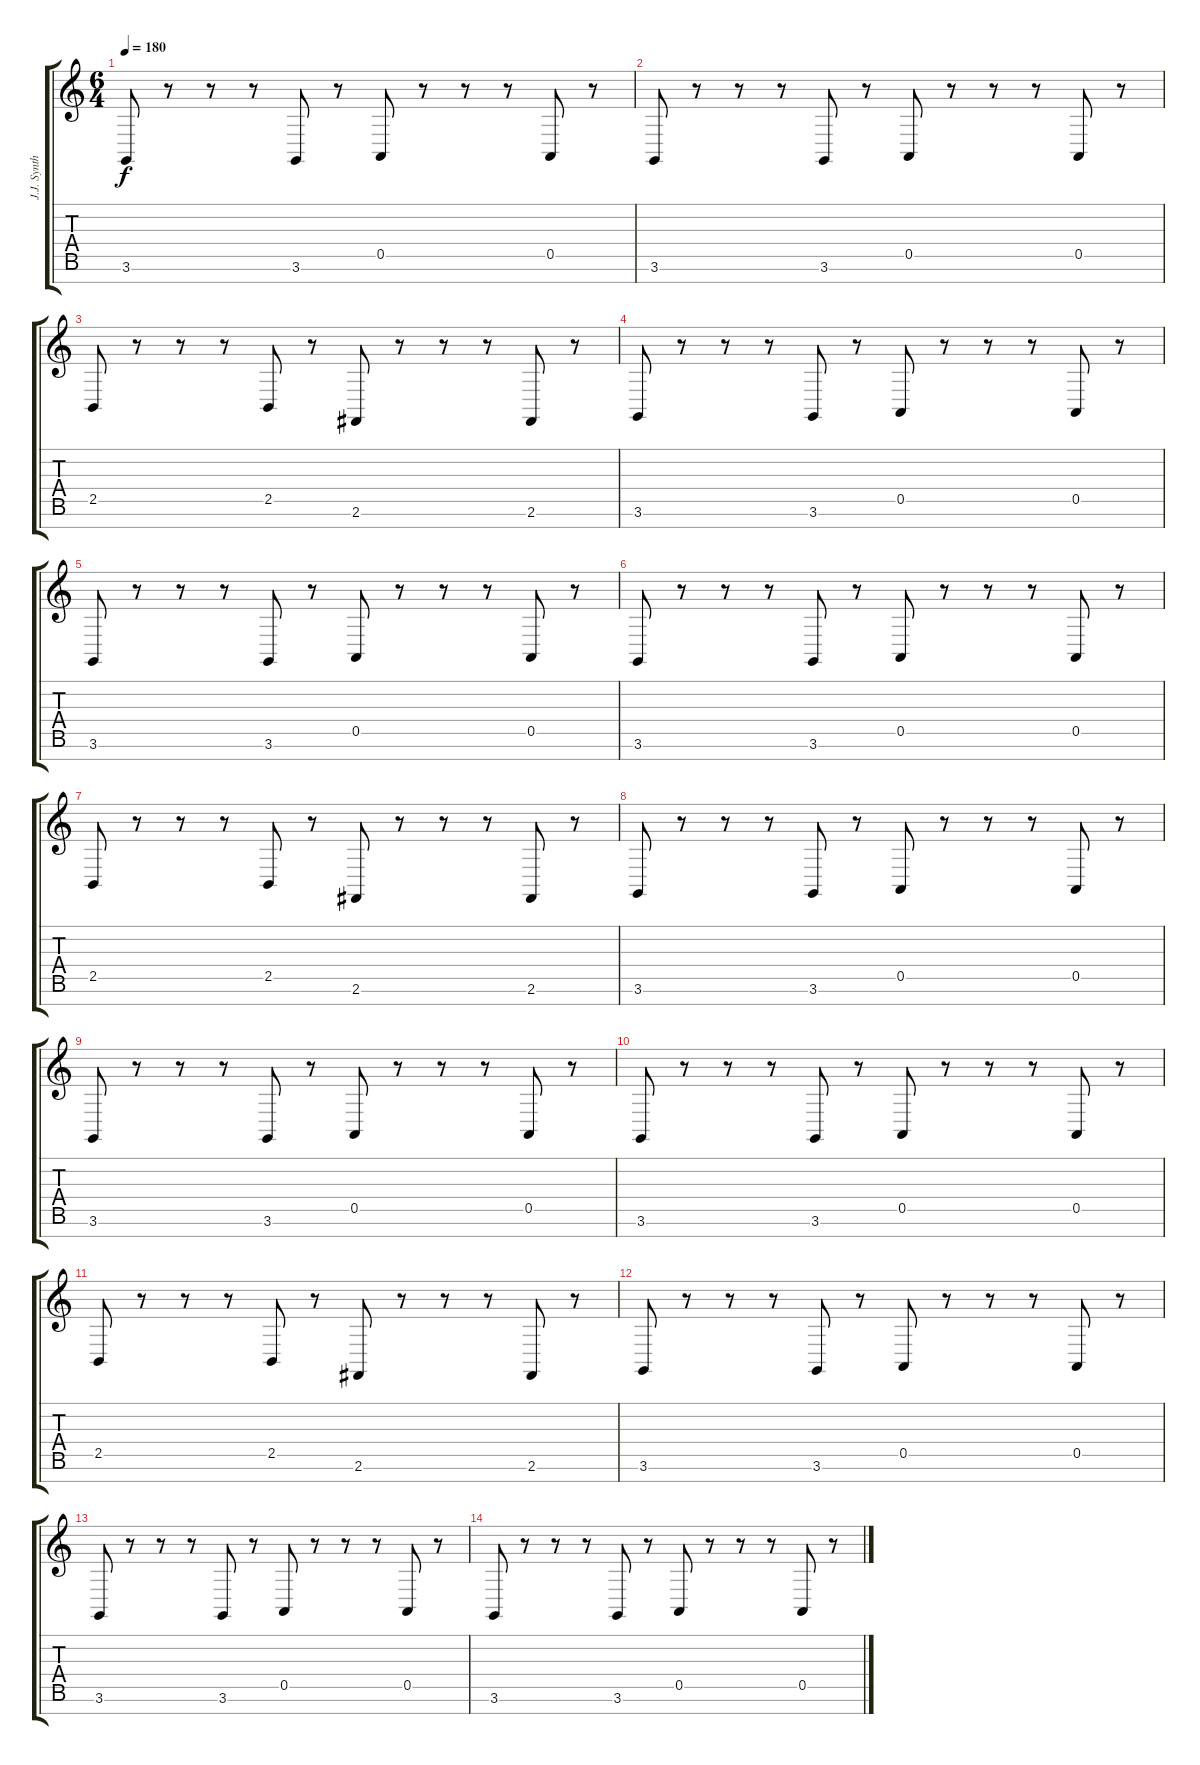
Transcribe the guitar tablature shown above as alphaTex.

\track ("J.J. Synth" "J.J. Synth") {instrument drawbarorgan}
\staff {score tabs}
\tuning (E4 B3 G3 D3 A2 E2 B1) {hide}
\ts (6 4)
\tempo 180
\clef g2
\ks c
3.6.8{dy f} r.8 r.8 r.8 3.6.8 r.8 0.5.8 r.8 r.8 r.8 0.5.8 r.8 |
3.6.8 r.8 r.8 r.8 3.6.8 r.8 0.5.8 r.8 r.8 r.8 0.5.8 r.8 |
2.5.8 r.8 r.8 r.8 2.5.8 r.8 2.6.8 r.8 r.8 r.8 2.6.8 r.8 |
3.6.8 r.8 r.8 r.8 3.6.8 r.8 0.5.8 r.8 r.8 r.8 0.5.8 r.8 |
3.6.8 r.8 r.8 r.8 3.6.8 r.8 0.5.8 r.8 r.8 r.8 0.5.8 r.8 |
3.6.8 r.8 r.8 r.8 3.6.8 r.8 0.5.8 r.8 r.8 r.8 0.5.8 r.8 |
2.5.8 r.8 r.8 r.8 2.5.8 r.8 2.6.8 r.8 r.8 r.8 2.6.8 r.8 |
3.6.8 r.8 r.8 r.8 3.6.8 r.8 0.5.8 r.8 r.8 r.8 0.5.8 r.8 |
3.6.8 r.8 r.8 r.8 3.6.8 r.8 0.5.8 r.8 r.8 r.8 0.5.8 r.8 |
3.6.8 r.8 r.8 r.8 3.6.8 r.8 0.5.8 r.8 r.8 r.8 0.5.8 r.8 |
2.5.8 r.8 r.8 r.8 2.5.8 r.8 2.6.8 r.8 r.8 r.8 2.6.8 r.8 |
3.6.8 r.8 r.8 r.8 3.6.8 r.8 0.5.8 r.8 r.8 r.8 0.5.8 r.8 |
3.6.8 r.8 r.8 r.8 3.6.8 r.8 0.5.8 r.8 r.8 r.8 0.5.8 r.8 |
3.6.8 r.8 r.8 r.8 3.6.8 r.8 0.5.8 r.8 r.8 r.8 0.5.8 r.8
